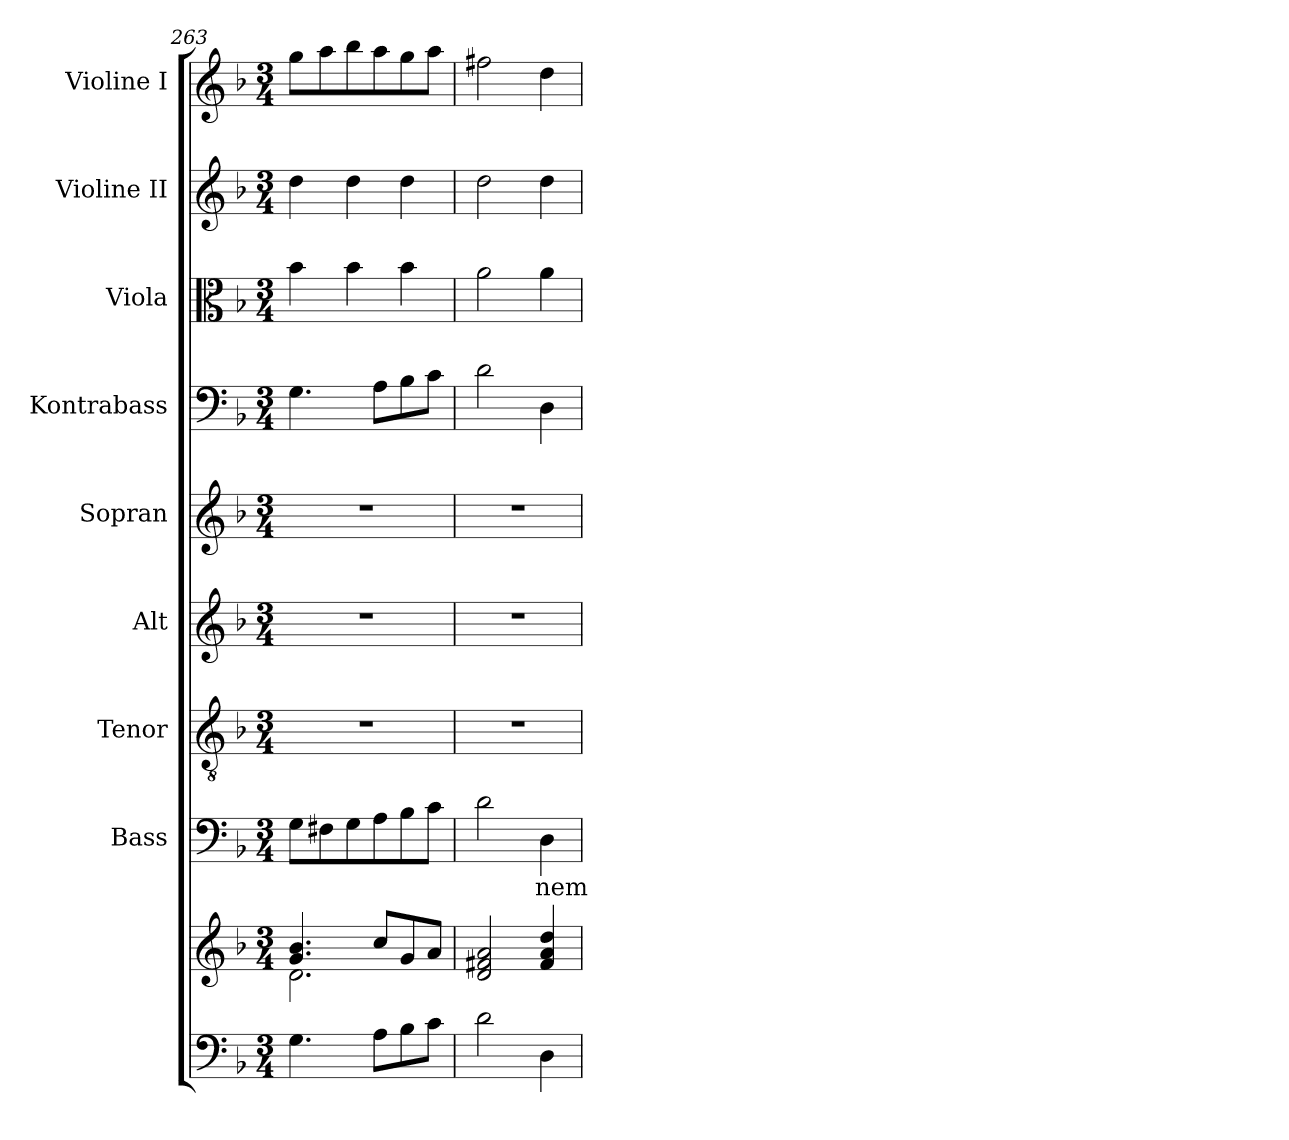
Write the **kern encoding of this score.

**kern	**kern	**kern	**text	**kern	**kern	**kern	**kern	**kern	**kern	**kern
*part9	*part9	*part8	*part8	*part7	*part6	*part5	*part4	*part3	*part2	*part1
*staff10	*staff9	*staff8	*staff8	*staff7	*staff6	*staff5	*staff4	*staff3	*staff2	*staff1
*	*	*I"Bass	*	*I"Tenor	*I"Alt	*I"Sopran	*I"Kontrabass	*I"Viola	*I"Violine II	*I"Violine I
*	*	*I'B.	*	*I'T.	*I'A.	*I'S.	*I'Kb.	*I'Vla.	*I'Vl. II	*I'Vl. I
*clefF4	*clefG2	*clefF4	*	*clefGv2	*clefG2	*clefG2	*clefF4	*clefC3	*clefG2	*clefG2
*	*	*	*	*	*	*	*ITrd7c12	*	*	*
*k[b-]	*k[b-]	*k[b-]	*	*k[b-]	*k[b-]	*k[b-]	*k[b-]	*k[b-]	*k[b-]	*k[b-]
*F:	*F:	*F:	*	*F:	*F:	*F:	*F:	*F:	*F:	*F:
*M3/4	*M3/4	*M3/4	*	*M3/4	*M3/4	*M3/4	*M3/4	*M3/4	*M3/4	*M3/4
=263	=263	=263	=263	=263	=263	=263	=263	=263	=263	=263
*	*^	*	*	*	*	*	*	*	*	*
4.G\	4.g/ 4.b-/	2.d\	8G\L	.	2.r	2.r	2.r	4.GG\	4b-\	4dd\	8gg\L
.	.	.	8F#X\	.	.	.	.	.	.	.	8aa\
.	.	.	8G\	.	.	.	.	.	4b-\	4dd\	8bb-\
8A\L	8cc/L	.	8A\	.	.	.	.	8AA\L	.	.	8aa\
8B-\	8g/	.	8B-\	.	.	.	.	8BB-\	4b-\	4dd\	8gg\
8c\J	8a/J	.	8c\J	.	.	.	.	8C\J	.	.	8aa\J
*	*v	*v	*	*	*	*	*	*	*	*	*
=264	=264	=264	=264	=264	=264	=264	=264	=264	=264	=264
2d\	2d/ 2f#X/ 2a/	2d\	.	2.r	2.r	2.r	2D\	2a\	2dd\	2ff#X\
!	!	!	!LO:LY:b	!	!	!	!	!	!	!
4D\	4f#/ 4a/ 4dd/	4D\	-nem	.	.	.	4DD\	4a\	4dd\	4dd\
=	=	=	=	=	=	=	=	=	=	=
*-	*-	*-	*-	*-	*-	*-	*-	*-	*-	*-
